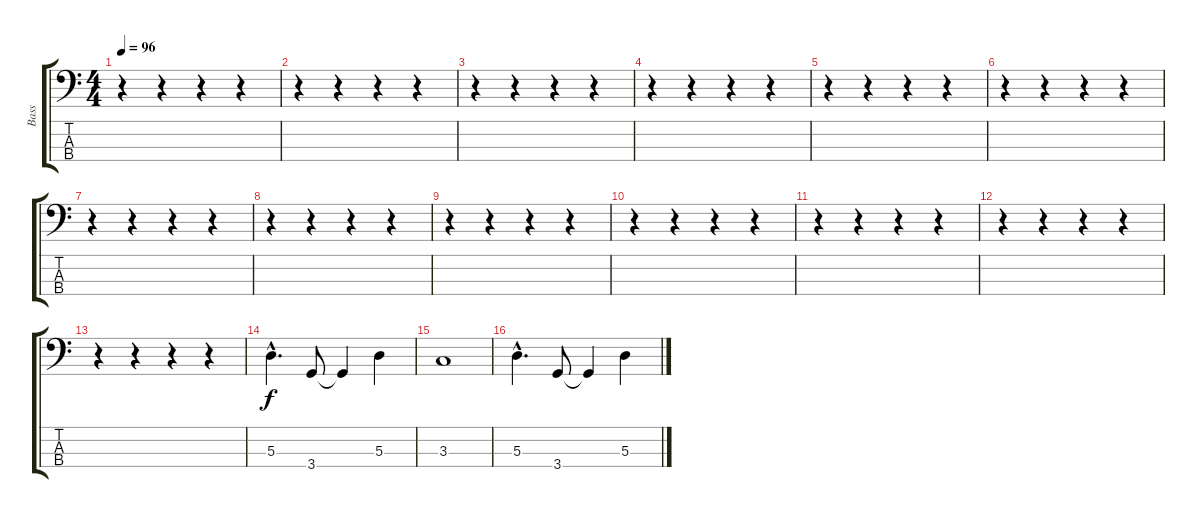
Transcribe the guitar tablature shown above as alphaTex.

\track ("Bass" "Bass") {instrument electricbassfinger}
\staff {score tabs}
\tuning (G2 D2 A1 E1) {hide}
\ts (4 4)
\tempo 96
\clef f4
\ks c
r.4{dy f instrument electricbassfinger} r.4 r.4 r.4 |
r.4 r.4 r.4 r.4 |
r.4 r.4 r.4 r.4 |
r.4 r.4 r.4 r.4 |
r.4 r.4 r.4 r.4 |
r.4 r.4 r.4 r.4 |
r.4 r.4 r.4 r.4 |
r.4 r.4 r.4 r.4 |
r.4 r.4 r.4 r.4 |
r.4 r.4 r.4 r.4 |
r.4 r.4 r.4 r.4 |
r.4 r.4 r.4 r.4 |
r.4 r.4 r.4 r.4 |
5.3{hac}.4{d} 3.4.8 3.4{t}.4 5.3.4 |
3.3.1 |
5.3{hac}.4{d} 3.4.8 3.4{t}.4 5.3.4
